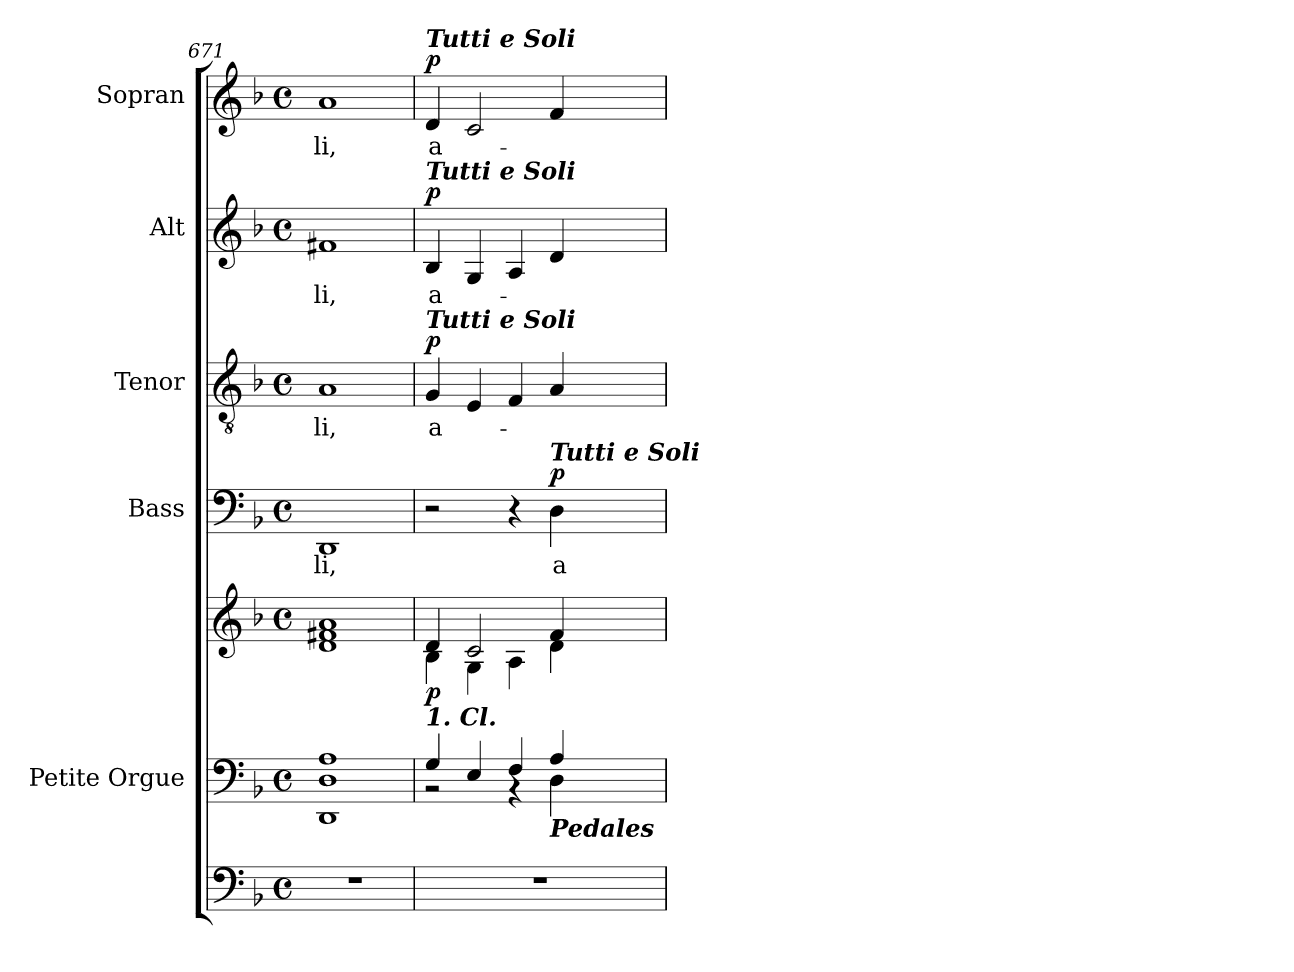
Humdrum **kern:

**kern	**kern	**kern	**dynam	**kern	**text	**dynam	**kern	**text	**dynam	**kern	**text	**dynam	**kern	**text	**dynam
*part6	*part5	*part5	*part5	*part4	*part4	*part4	*part3	*part3	*part3	*part2	*part2	*part2	*part1	*part1	*part1
*staff7	*staff6	*staff5	*staff5/6	*staff4	*staff4	*staff4	*staff3	*staff3	*staff3	*staff2	*staff2	*staff2	*staff1	*staff1	*staff1
*	*I"Petite Orgue	*	*	*I"Bass	*	*	*I"Tenor	*	*	*I"Alt	*	*	*I"Sopran	*	*
*	*I'Org. 1	*	*	*I'B.	*	*	*I'T.	*	*	*I'A.	*	*	*I'S.	*	*
*clefF4	*clefF4	*clefG2	*	*clefF4	*	*	*clefGv2	*	*	*clefG2	*	*	*clefG2	*	*
*k[b-]	*k[b-]	*k[b-]	*	*k[b-]	*	*	*k[b-]	*	*	*k[b-]	*	*	*k[b-]	*	*
*F:	*F:	*F:	*	*F:	*	*	*F:	*	*	*F:	*	*	*F:	*	*
*M4/4	*M4/4	*M4/4	*	*M4/4	*	*	*M4/4	*	*	*M4/4	*	*	*M4/4	*	*
*met(c)	*met(c)	*met(c)	*	*met(c)	*	*	*met(c)	*	*	*met(c)	*	*	*met(c)	*	*
=671	=671	=671	=671	=671	=671	=671	=671	=671	=671	=671	=671	=671	=671	=671	=671
*	*^	*^	*	*	*	*	*	*	*	*	*	*	*	*	*
!	!	!	!	!	!	!	!LO:LY:b	!	!	!LO:LY:b	!	!	!LO:LY:b	!	!	!LO:LY:b	!
1r	1D 1A	1DD	1f#X 1a	1d	.	1DD	-li,	.	1A	-li,	.	1f#X	-li,	.	1a	-li,	.
=672	=672	=672	=672	=672	=672	=672	=672	=672	=672	=672	=672	=672	=672	=672	=672	=672	=672
!	!	!	!	!	!	!	!	!	!	!	!	!	!	!	!LO:TX:a:Bi:t=Tutti e Soli	!	!
!	!	!	!	!	!	!	!	!	!	!	!	!LO:TX:a:Bi:t=Tutti e Soli	!	!	!	!	!
!	!	!	!	!	!	!	!	!	!LO:TX:a:Bi:t=Tutti e Soli	!	!	!	!	!	!	!	!
!	!	!	!LO:TX:b:Bi:t=1. Cl.	!	!	!	!	!	!	!	!	!	!	!	!	!	!
!	!	!	!	!	!LO:DY:b	!	!	!	!	!LO:LY:b	!LO:DY:a	!	!LO:LY:b	!LO:DY:a	!	!LO:LY:b	!LO:DY:a
1r	4G/	2rBB	4d/	4B-\	p	2r	.	.	4G/	a-	p	4B-/	a-	p	4d/	a-	p
.	4E/	.	2c/	4G\	.	.	.	.	4E/	.	.	4G/	.	.	2c/	.	.
.	4F/	4rAA	.	4A\	.	4r	.	.	4F/	.	.	4A/	.	.	.	.	.
!	!	!	!	!	!	!LO:TX:a:Bi:t=Tutti e Soli	!	!	!	!	!	!	!	!	!	!	!
!	!LO:TX:b:Bi:t=Pedales	!	!	!	!	!	!	!	!	!	!	!	!	!	!	!	!
!	!	!	!	!	!	!	!LO:LY:b	!LO:DY:a	!	!	!	!	!	!	!	!	!
.	4A/	4D\	4f/	4d\	.	4D\	a-	p	4A/	.	.	4d/	.	.	4f/	.	.
*	*v	*v	*	*	*	*	*	*	*	*	*	*	*	*	*	*	*
*	*	*v	*v	*	*	*	*	*	*	*	*	*	*	*	*	*
=	=	=	=	=	=	=	=	=	=	=	=	=	=	=	=
*-	*-	*-	*-	*-	*-	*-	*-	*-	*-	*-	*-	*-	*-	*-	*-
